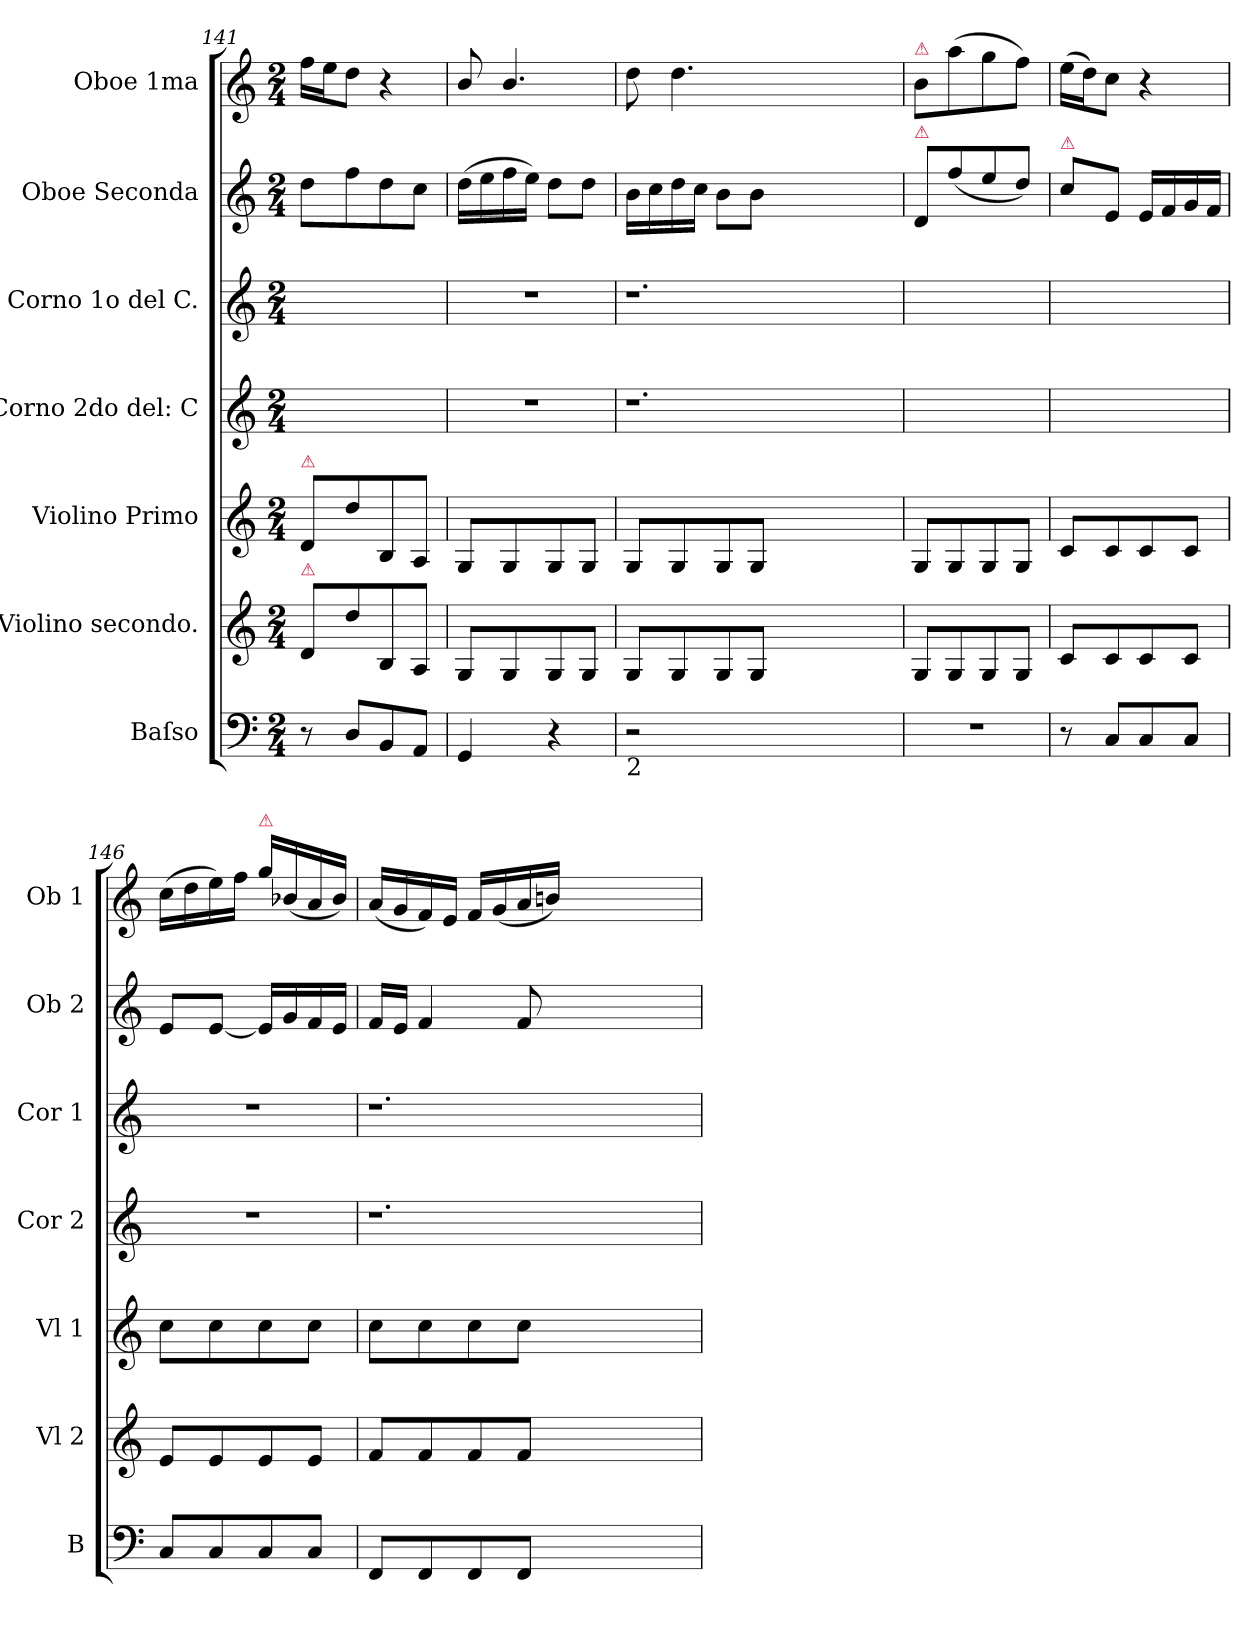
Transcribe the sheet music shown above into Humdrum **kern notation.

**kern	**dynam	**kern	**dynam	**kern	**dynam	**kern	**kern	**kern	**kern
*part7	*part7	*part6	*part6	*part5	*part5	*part4	*part3	*part2	*part1
*staff7	*staff7	*staff6	*staff6	*staff5	*staff5	*staff4	*staff3	*staff2	*staff1
*I"Baſso	*	*I"Violino secondo.	*	*I"Violino Primo	*	*I"Corno 2do del: C	*I"Corno 1o del C.	*I"Oboe Seconda	*I"Oboe 1ma
*I'B	*	*I'Vl 2	*	*I'Vl 1	*	*I'Cor 2	*I'Cor 1	*I'Ob 2	*I'Ob 1
*clefF4	*	*clefG2	*	*clefG2	*	*clefG2	*clefG2	*clefG2	*clefG2
*k[]	*	*k[]	*	*k[]	*	*k[]	*k[]	*k[]	*k[]
*M2/4	*	*M2/4	*	*M2/4	*	*M2/4	*M2/4	*M2/4	*M2/4
=141	=141	=141	=141	=141	=141	=141	=141	=141	=141
!	!	!	!	!LO:TX:a:color=crimson:t=⚠	!	!	!	!	!
!	!	!LO:TX:a:color=crimson:t=⚠	!	!	!	!	!	!	!
8r	.	8d\L	.	8d/L	.	2ryy	2ryy	8dd\L	16ff\LL
.	.	.	.	.	.	.	.	.	16ee\J
!	!LO:DY:b	!	!LO:DY:a	!	!LO:DY:a	!	!	!	!
8D/L	for&colon;	8dd/	for&colon;	8dd\	for&colon;	.	.	8ff\	8dd\J
8BB/	.	8B/	.	8B/	.	.	.	8dd\	4r
8AA/J	.	8A/J	.	8A/J	.	.	.	8cc\J	.
=142	=142	=142	=142	=142	=142	=142	=142	=142	=142
!	!	!	!LO:DY:a	!	!LO:DY:a	!	!	!	!
4GG/	.	8G/L	Po&colon;	8G/L	Po&colon;	2r	2r	(>16dd\LL	8b/
.	.	.	.	.	.	.	.	16ee\	.
.	.	8G/	.	8G/	.	.	.	16ff\	4.b/
.	.	.	.	.	.	.	.	16ee\JJ)	.
4r	.	8G/	.	8G/	.	.	.	8dd\L	.
.	.	8G/J	.	8G/J	.	.	.	8dd\J	.
=143	=143	=143	=143	=143	=143	=143	=143	=143	=143
!LO:TX:b:t=2	!	!	!	!	!	!	!	!	!
2r	.	8G/L	.	8G/L	.	1.r	1.r	16b\LL	8dd\
.	.	.	.	.	.	.	.	16cc\	.
.	.	8G/	.	8G/	.	.	.	16dd\	4.dd\
.	.	.	.	.	.	.	.	16cc\JJ	.
.	.	8G/	.	8G/	.	.	.	8b\L	.
.	.	8G/J	.	8G/J	.	.	.	8b\J	.
1ryy	.	1ryy	.	1ryy	.	.	.	1ryy	1ryy
=144	=144	=144	=144	=144	=144	=144	=144	=144	=144
!	!	!	!	!	!	!	!	!	!LO:TX:a:color=crimson:t=⚠
!	!	!	!	!	!	!	!	!LO:TX:a:color=crimson:t=⚠	!
2r	.	8G/L	.	8G/L	.	2ryy	2ryy	8d/L	8b/L
.	.	8G/	.	8G/	.	.	.	(>8ff\	(>8aa\
.	.	8G/	.	8G/	.	.	.	8ee/	8gg\
.	.	8G/J	.	8G/J	.	.	.	8dd\J)	8ff\J)
=145	=145	=145	=145	=145	=145	=145	=145	=145	=145
!	!	!	!	!	!	!	!	!LO:TX:a:color=crimson:t=⚠	!
8r	.	8c/L	.	8c/L	.	2ryy	2ryy	8cc\L	(>16ee\LL
.	.	.	.	.	.	.	.	.	16dd\J)
8C/L	.	8c/	.	8c/	.	.	.	8e/J	8cc\J
8C/	.	8c/	.	8c/	.	.	.	16e/LL	4r
.	.	.	.	.	.	.	.	16f/	.
8C/J	.	8c/J	.	8c/J	.	.	.	16g/	.
.	.	.	.	.	.	.	.	16f/JJ	.
=146	=146	=146	=146	=146	=146	=146	=146	=146	=146
!	!LO:DY:a	!	!	!	!	!	!	!	!
8C/L	Po&colon;	8e/L	.	8cc\L	.	2r	2r	8e/L	(>16cc\LL
.	.	.	.	.	.	.	.	.	16dd\
8C/	.	8e/	.	8cc\	.	.	.	[8e/J	16ee\)
.	.	.	.	.	.	.	.	.	16ff\JJ
!	!	!	!	!	!	!	!	!	!LO:TX:a:color=crimson:t=⚠
8C/	.	8e/	.	8cc\	.	.	.	16e/LL]	16gg\LL
.	.	.	.	.	.	.	.	16g/	(>16b-X/
8C/J	.	8e/J	.	8cc\J	.	.	.	16f/	16a/
.	.	.	.	.	.	.	.	16e/JJ	16b-/JJ)
=147	=147	=147	=147	=147	=147	=147	=147	=147	=147
8FF/L	.	8f/L	.	8cc\L	.	1.r	1.r	16f/LL	(>16a/LL
.	.	.	.	.	.	.	.	16e/JJ	16g/
8FF/	.	8f/	.	8cc\	.	.	.	4f/	16f/)
.	.	.	.	.	.	.	.	.	16e/JJ
8FF/	.	8f/	.	8cc\	.	.	.	.	16f/LL
.	.	.	.	.	.	.	.	.	(<16g/
8FF/J	.	8f/J	.	8cc\J	.	.	.	8f/	16a/
.	.	.	.	.	.	.	.	.	16bn/JJ)
1ryy	.	1ryy	.	1ryy	.	.	.	1ryy	1ryy
=	=	=	=	=	=	=	=	=	=
*-	*-	*-	*-	*-	*-	*-	*-	*-	*-
